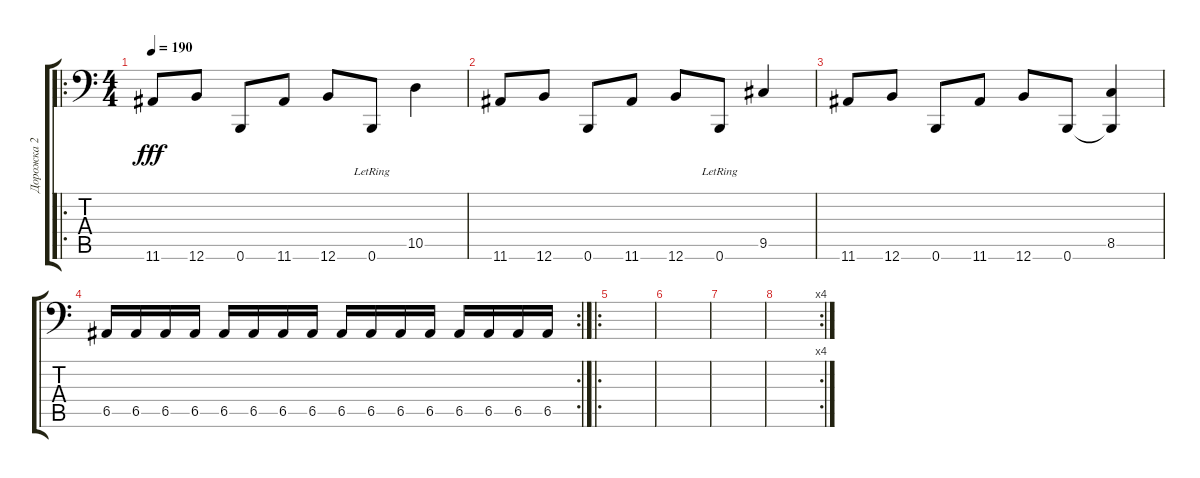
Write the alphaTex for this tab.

\track ("Дорожка 2" "Дорожка 2") {mute instrument electricbasspick}
\staff {score tabs}
\tuning (B2 Gb2 D2 A1 E1 B0) {hide}
\ro
\ts (4 4)
\tempo 190
\clef f4
\ks c
11.6.8{dy fff} 12.6.8 0.6.8 11.6.8 12.6.8 0.6{lr}.8 10.5.4 |
11.6.8 12.6.8 0.6.8 11.6.8 12.6.8 0.6{lr}.8 9.5.4 |
11.6.8 12.6.8 0.6.8 11.6.8 12.6.8 0.6.8 (8.5 0.6{t}).4 |
\rc 2
6.5.16 6.5.16 6.5.16 6.5.16 6.5.16 6.5.16 6.5.16 6.5.16 6.5.16 6.5.16 6.5.16 6.5.16 6.5.16 6.5.16 6.5.16 6.5.16 |
\ro
|
|
|
\rc 4
